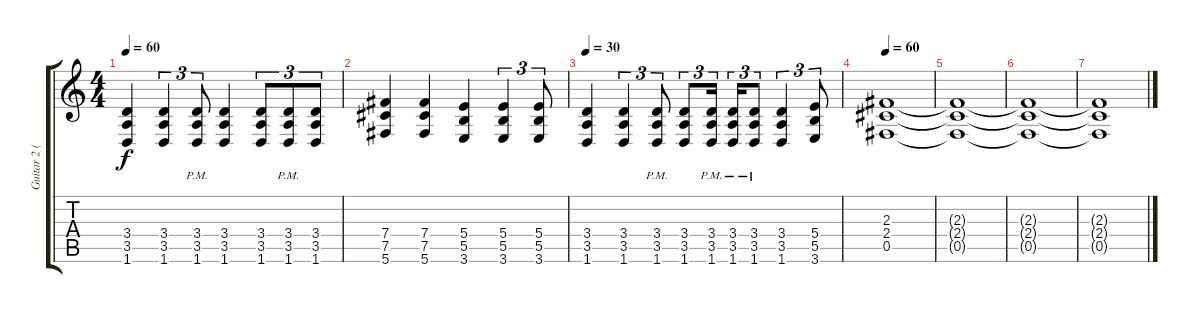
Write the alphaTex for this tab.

\track ("Guitar 2 (Distortion)" "Guitar 2 (") {instrument distortionguitar}
\staff {score tabs}
\tuning (Db4 Ab3 E3 B2 Gb2 Db2) {hide}
\ts (4 4)
\tempo 60
\clef g2
\ks c
(3.4 3.5 1.6).4{dy f} (3.4 3.5 1.6).4{tu (3 2)} (3.4{pm} 3.5{pm} 1.6{pm}).8{tu (3 2)} (3.4 3.5 1.6).4 (3.4 3.5 1.6).8{tu (3 2)} (3.4{pm} 3.5{pm} 1.6{pm}).8{tu (3 2)} (3.4 3.5 1.6).8{tu (3 2)} |
(7.4 7.5 5.6).4 (7.4 7.5 5.6).4 (5.4 5.5 3.6).4 (5.4 5.5 3.6).4{tu (3 2)} (5.4 5.5 3.6).8{tu (3 2)} |
\tempo 30
(3.4 3.5 1.6).4 (3.4 3.5 1.6).4{tu (3 2)} (3.4{pm} 3.5{pm} 1.6{pm}).8{tu (3 2)} (3.4 3.5 1.6).8{tu (3 2)} (3.4{pm} 3.5{pm} 1.6{pm}).16{tu (3 2) beam splitsecondary} (3.4{pm} 3.5{pm} 1.6{pm}).16{tu (3 2)} (3.4{pm} 3.5{pm} 1.6{pm}).8{tu (3 2)} (3.4 3.5 1.6).4{tu (3 2)} (5.4 5.5 3.6).8{tu (3 2)} |
\tempo 60
(2.3 2.4 0.5).1{volume 0} |
(2.3{t} 2.4{t} 0.5{t}).1 |
(2.3{t} 2.4{t} 0.5{t}).1 |
(2.3{t} 2.4{t} 0.5{t}).1
